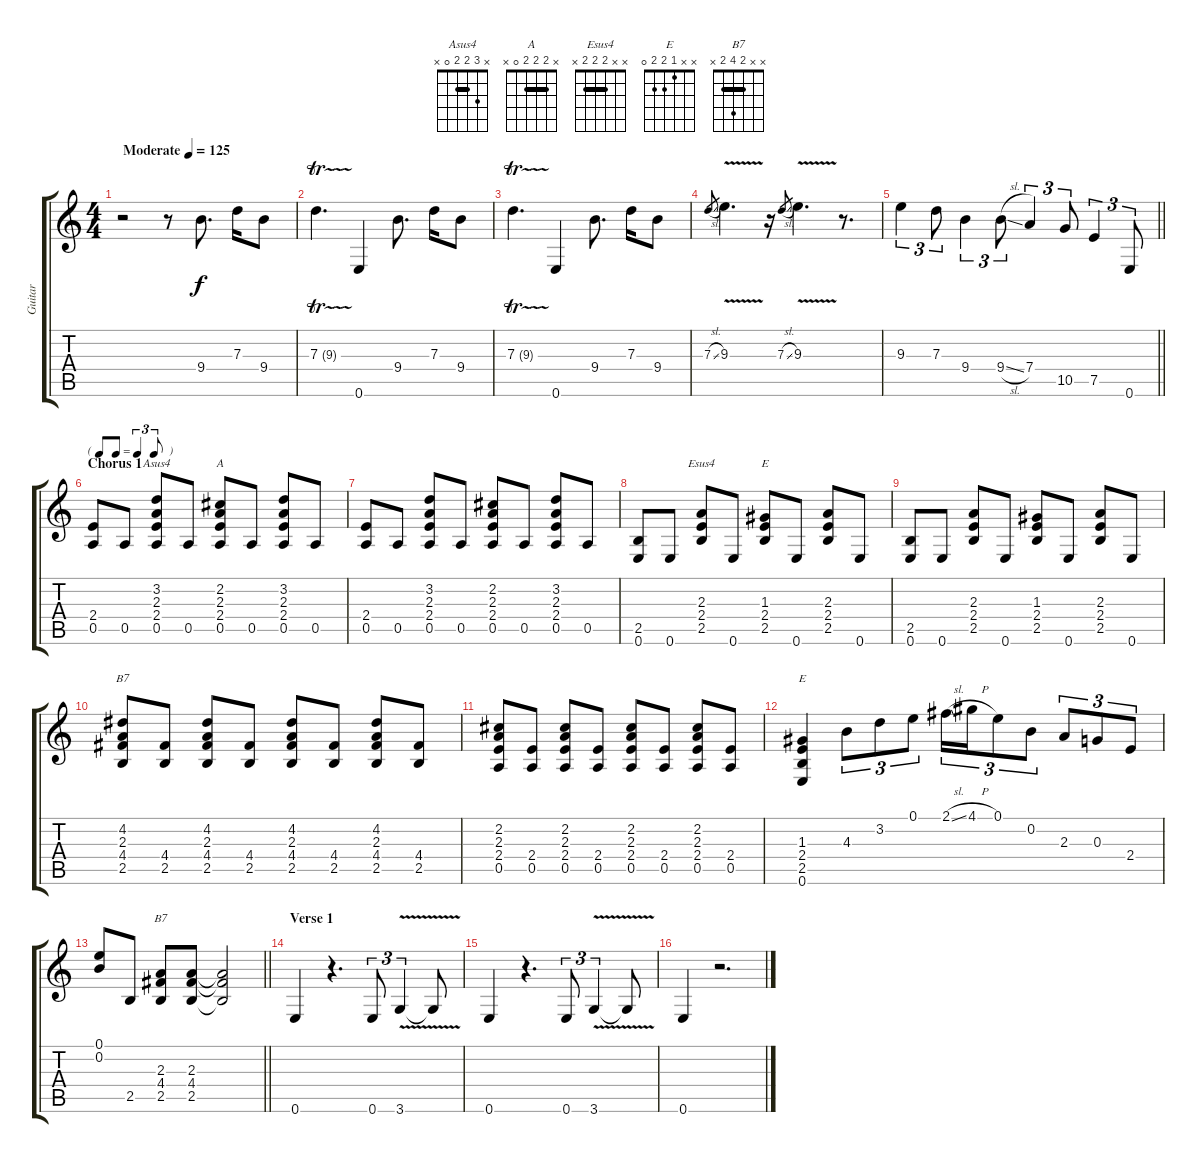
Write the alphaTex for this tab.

\track ("Guitar" "Guitar") {instrument overdrivenguitar}
\staff {score tabs}
\tuning (E4 B3 G3 D3 A2 E2) {hide}
\chord ("Asus4" x 3 2 2 0 x) {barre 2}
\chord ("A" x 2 2 2 0 x) {barre 2}
\chord ("Esus4" x x 2 2 2 x) {barre 2}
\chord ("E" x x 1 2 2 x)
\chord ("B7" x 4 2 4 2 x) {barre 2}
\chord ("E" x x 1 2 2 0)
\chord ("B7" x x 2 4 2 x) {barre 2}
\ts (4 4)
\tempo (125 "Moderate")
\clef g2
\ks aminor
r.2{dy f instrument overdrivenguitar} r.8 9.4.8{d} 7.3.16 9.4.8 |
7.3{tr (9 32)}.4{d} 0.6.4 9.4.8{d} 7.3.16 9.4.8 |
7.3{tr (9 32)}.4{d} 0.6.4 9.4.8{d} 7.3.16 9.4.8 |
7.3{sl}.8{gr} 9.3{v}.4{d} r.16 7.3{sl}.8{gr} 9.3{v}.4{d} r.8{d} |
\barLineRight lightlight
9.3.4{tu (3 2)} 7.3.8{tu (3 2)} 9.4.4{tu (3 2)} 9.4{sl}.8{tu (3 2)} 7.4.4{tu (3 2)} 10.5.8{tu (3 2)} 7.5.4{tu (3 2)} 0.6.8{tu (3 2)} |
\tf triplet8th
\section ("" "Chorus 1")
(2.4 0.5).8 0.5.8 (3.2 2.3 2.4 0.5).8{ch "Asus4"} 0.5.8 (2.2 2.3 2.4 0.5).8{ch "A"} 0.5.8 (3.2 2.3 2.4 0.5).8 0.5.8 |
(2.4 0.5).8 0.5.8 (3.2 2.3 2.4 0.5).8 0.5.8 (2.2 2.3 2.4 0.5).8 0.5.8 (3.2 2.3 2.4 0.5).8 0.5.8 |
(2.5 0.6).8 0.6.8 (2.3 2.4 2.5).8{ch "Esus4"} 0.6.8 (1.3 2.4 2.5).8{ch "E"} 0.6.8 (2.3 2.4 2.5).8 0.6.8 |
(2.5 0.6).8 0.6.8 (2.3 2.4 2.5).8 0.6.8 (1.3 2.4 2.5).8 0.6.8 (2.3 2.4 2.5).8 0.6.8 |
(4.2 2.3 4.4 2.5).8{ch "B7"} (4.4 2.5).8 (4.2 2.3 4.4 2.5).8 (4.4 2.5).8 (4.2 2.3 4.4 2.5).8 (4.4 2.5).8 (4.2 2.3 4.4 2.5).8 (4.4 2.5).8 |
(2.2 2.3 2.4 0.5).8 (2.4 0.5).8 (2.2 2.3 2.4 0.5).8 (2.4 0.5).8 (2.2 2.3 2.4 0.5).8 (2.4 0.5).8 (2.2 2.3 2.4 0.5).8 (2.4 0.5).8 |
(1.3 2.4 2.5 0.6).4{ch "E"} 4.3.8{tu (3 2)} 3.2.8{tu (3 2)} 0.1.8{tu (3 2)} 2.1{sl}.16{tu (3 2)} 4.1{h}.16{tu (3 2)} 0.1.8{tu (3 2)} 0.2.8{tu (3 2)} 2.3.8{tu (3 2)} 0.3.8{tu (3 2)} 2.4.8{tu (3 2)} |
\barLineRight lightlight
(0.1 0.2).8 2.5.8 (2.3 4.4 2.5).8{ch "B7"} (2.3 4.4 2.5).8 (2.3{t} 4.4{t} 2.5{t}).2 |
\section ("" "Verse 1")
0.6.4 r.4{d} 0.6.8{tu (3 2)} 3.6{v}.4{tu (3 2)} 3.6{t}.8 |
0.6.4 r.4{d} 0.6.8{tu (3 2)} 3.6{v}.4{tu (3 2)} 3.6{t}.8 |
0.6.4 r.2{d}
